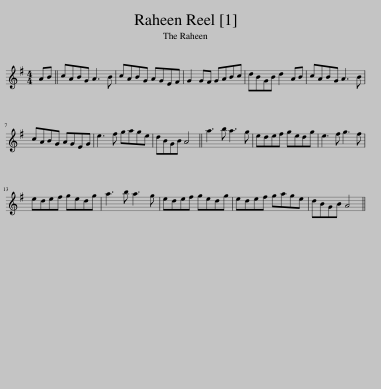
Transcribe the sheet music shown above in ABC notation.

X:1
L:1/8
M:4/4
I:linebreak $
K:G
V:1 treble
V:1
 AB || cABG A3 B | cABG AGEF | G2 GF GABc | dBGB d2 AB | %5
 cABG A3 B |$ cABG AGEG | e3 f gage | dBGB A4 || a3 b a3 g | %10
 edef gedg | e3 f g3 f |$ edef gedg | a3 b a3 g | edef gedg | %15
 edef gage | dBGB A4 || %17
